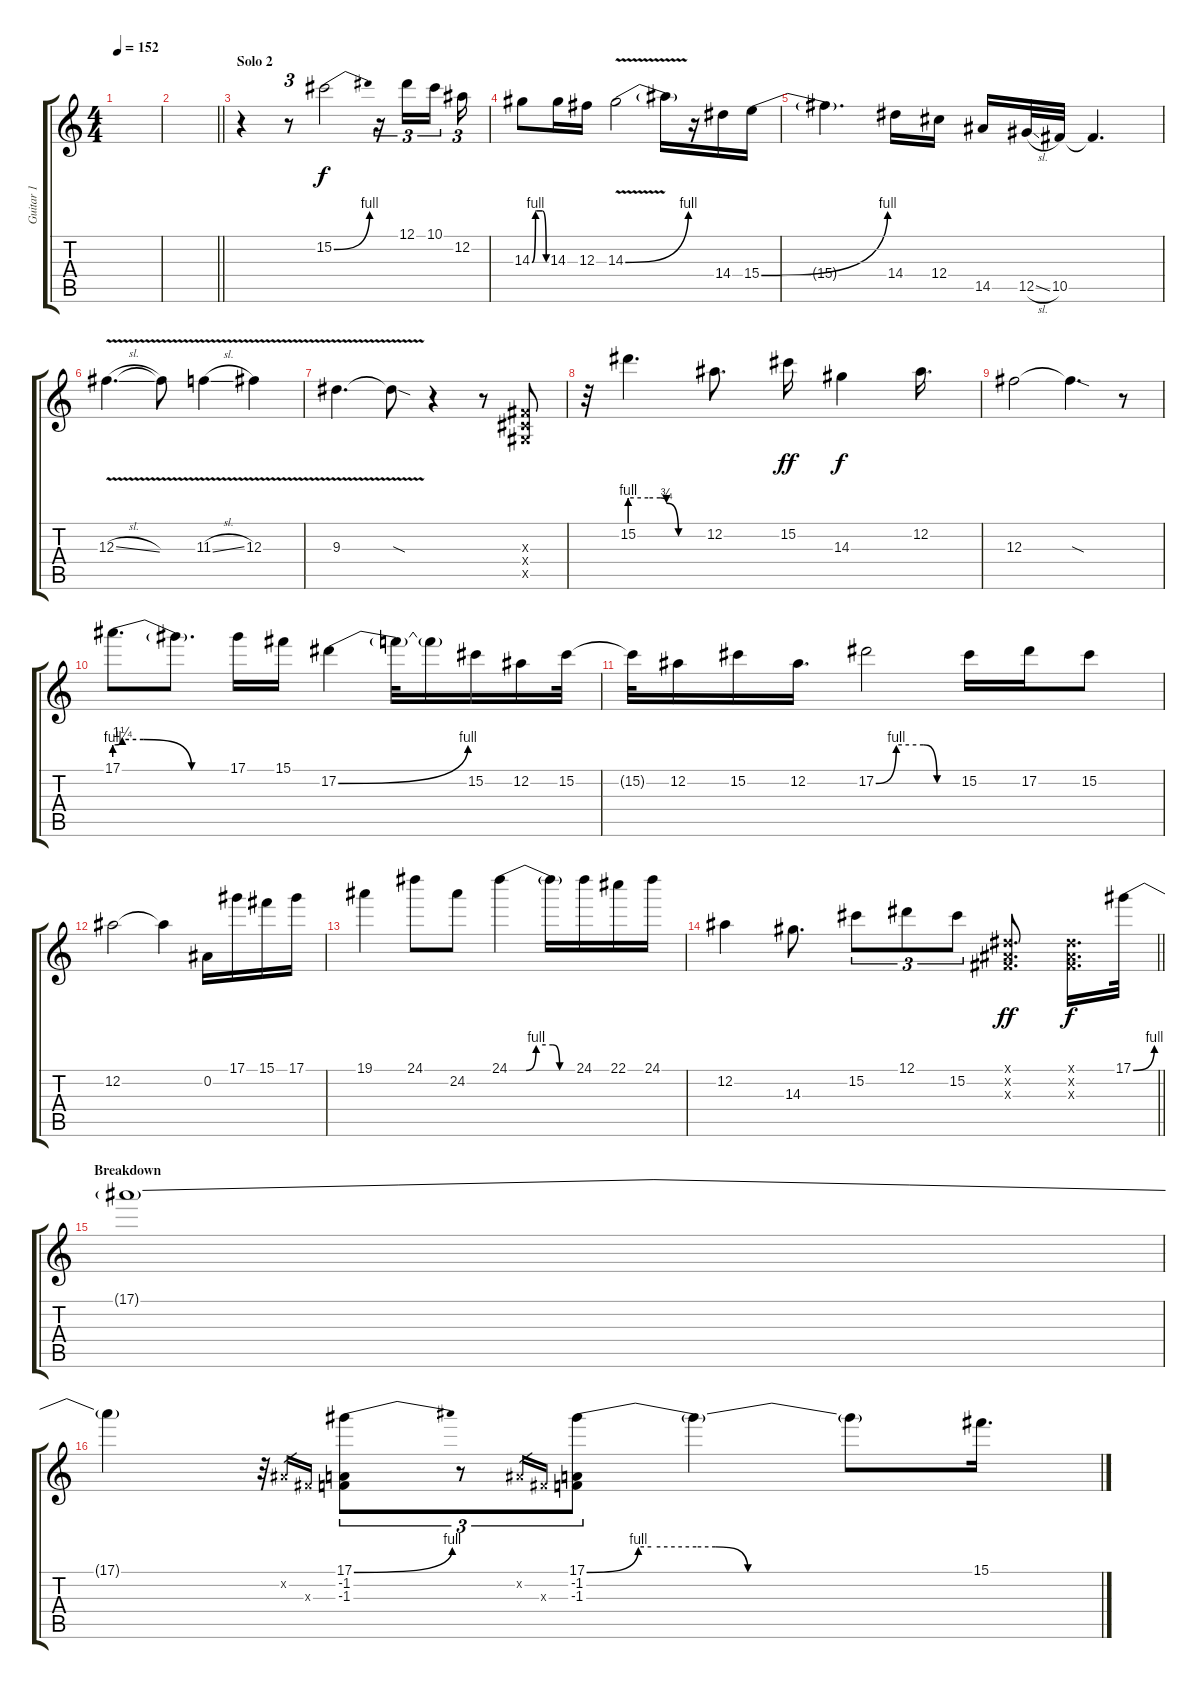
\track ("Guitar 1" "Guitar 1") {instrument distortionguitar}
\staff {score tabs}
\tuning (Eb4 Bb3 Gb3 Db3 Ab2 Eb2) {hide}
\ts (4 4)
\tempo 152
\clef g2
\ks c
|
\barLineRight lightlight
|
\section ("" "Solo 2")
r.4 r.8{tu (3 2)} 15.2{be (bend 0 0 60 4)}.2 r.16{tu (3 2)} 12.1.16{tu (3 2)} 10.1.16{tu (3 2) beam splitsecondary} 12.2.16{tu (3 2)} |
14.3{be (custom 0 0 15 4 20 4 44 4 60 0)}.8 14.3.16 12.3.16 14.3{be (bend 0 0 60 4) v}.2 14.3{t}.16 r.16 14.4.16 15.4{be (bend 0 0 60 4)}.16 |
15.4{t}.4{d} 14.4.16 12.4.16 14.5.16 12.5{sl}.32 10.5.32 10.5{t}.4{d} |
12.3{v sl}.4{d} 12.3{t}.8 11.3{v sl}.4 12.3{v}.4 |
9.3{v}.4{d} 9.3{sod t}.8 r.4 r.8 (0.3{x} 0.4{x} 0.5{x}).8 |
r.32 15.2{be (custom 0 4 15 4 25 4 30 3 40 0 44 0 60 0)}.4{d} 12.2.8{d} 15.2.16{dy ff} 14.3.4{dy f} 12.2.16{d} |
12.3.2 12.3{sod t}.4{d} r.8 |
17.1{be (custom 0 4 4 5 15 5 40 0 60 0)}.8{d} 17.1{t}.8{d} 17.1.16 15.1.16 17.2{be (bend 0 0 60 4)}.4 17.2{t}.32 17.2{t}.16 15.2.16 12.2.16 15.2.32 |
15.2{t}.32 12.2.16 15.2.16 12.2.16{d} 17.2{be (custom 0 0 15 4 35 4 45 0 60 0)}.2 15.2.16 17.2.16 15.2.8 |
12.2.2 12.2{t}.4 0.2.16 17.1.16 15.1.16 17.1.16 |
19.1.4 24.1.8 24.2.8 24.1{be (custom 0 0 15 0 24 4 39 4 45 0 60 0)}.4 24.1{t}.16 24.1.16 22.1.16 24.1.16 |
\barLineRight lightlight
12.2.4 14.3.8{d} 15.2.8{tu (3 2)} 12.1.8{tu (3 2)} 15.2.8{tu (3 2)} (0.1{x} 0.2{x} 0.3{x}).8{d dy ff} (0.1{x} 0.2{x} 0.3{x}).16{d dy f} 17.1{be (bend 0 0 60 4)}.32 |
\section ("" "Breakdown")
17.1{t}.1 |
17.1{t}.4 r.32 0.2{x}.16{gr} 0.3{x}.16{gr} (17.1{be (bend 0 0 60 4)} -1.2 -1.3).8{tu (3 2)} r.8{tu (3 2)} 0.2{x}.16{gr} 0.3{x}.16{gr} (17.1{be (custom 0 0 8 4 10 4 17 4 20 4 25 0 27 0 30 0 60 0)} -1.2 -1.3).8{tu (3 2)} 17.1{t}.4 17.1{t}.8 15.1.16{d}
